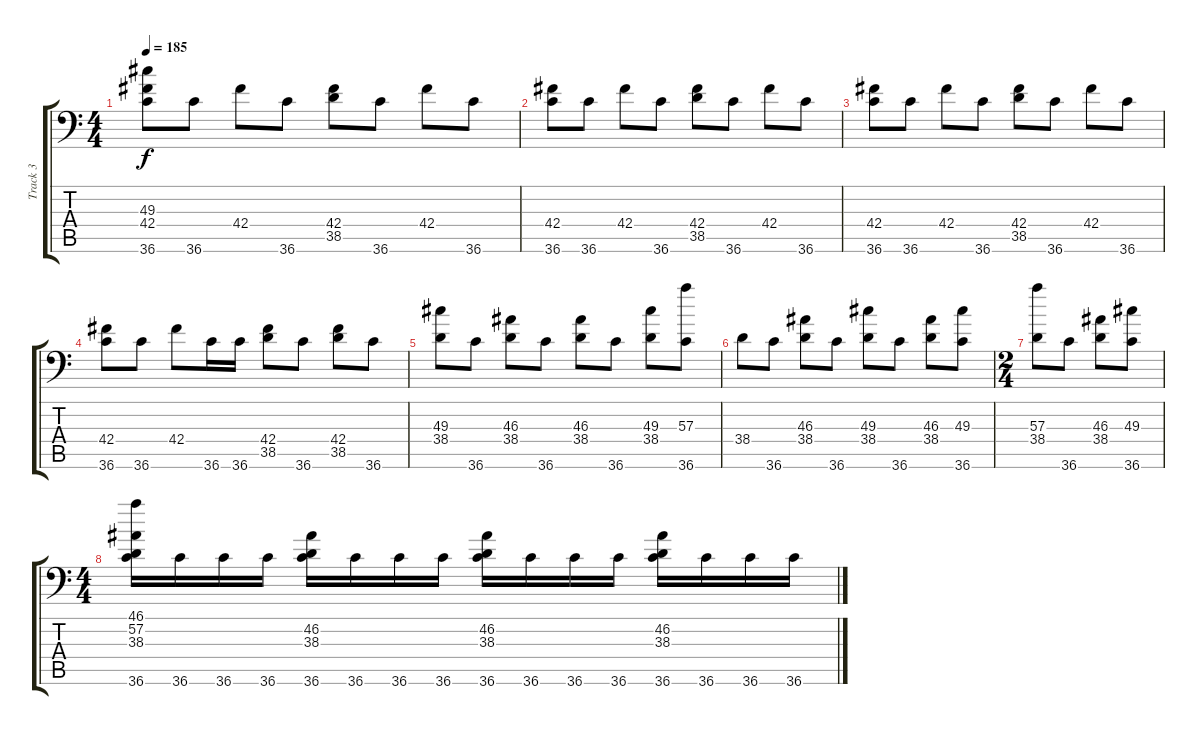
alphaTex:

\track ("Track 3" "Track 3") {instrument acousticgrandpiano}
\staff {score tabs}
\tuning (C-1 C-1 C-1 C-1 C-1 C-1) {hide}
\ts (4 4)
\tempo 185
\clef f4
\ks c
(49.3 42.4 36.6).8{dy f} 36.6.8 42.4.8 36.6.8 (42.4 38.5).8 36.6.8 42.4.8 36.6.8 |
(42.4 36.6).8 36.6.8 42.4.8 36.6.8 (42.4 38.5).8 36.6.8 42.4.8 36.6.8 |
(42.4 36.6).8 36.6.8 42.4.8 36.6.8 (42.4 38.5).8 36.6.8 42.4.8 36.6.8 |
(42.4 36.6).8 36.6.8 42.4.8 36.6.16 36.6.16 (42.4 38.5).8 36.6.8 (42.4 38.5).8 36.6.8 |
(49.3 38.4).8 36.6.8 (46.3 38.4).8 36.6.8 (46.3 38.4).8 36.6.8 (49.3 38.4).8 (57.3 36.6).8 |
38.4.8 36.6.8 (46.3 38.4).8 36.6.8 (49.3 38.4).8 36.6.8 (46.3 38.4).8 (49.3 36.6).8 |
\ts (2 4)
(57.3 38.4).8 36.6.8 (46.3 38.4).8 (49.3 36.6).8 |
\ts (4 4)
(46.1 57.2 38.3 36.6).16 36.6.16 36.6.16 36.6.16 (46.2 38.3 36.6).16 36.6.16 36.6.16 36.6.16 (46.2 38.3 36.6).16 36.6.16 36.6.16 36.6.16 (46.2 38.3 36.6).16 36.6.16 36.6.16 36.6.16
